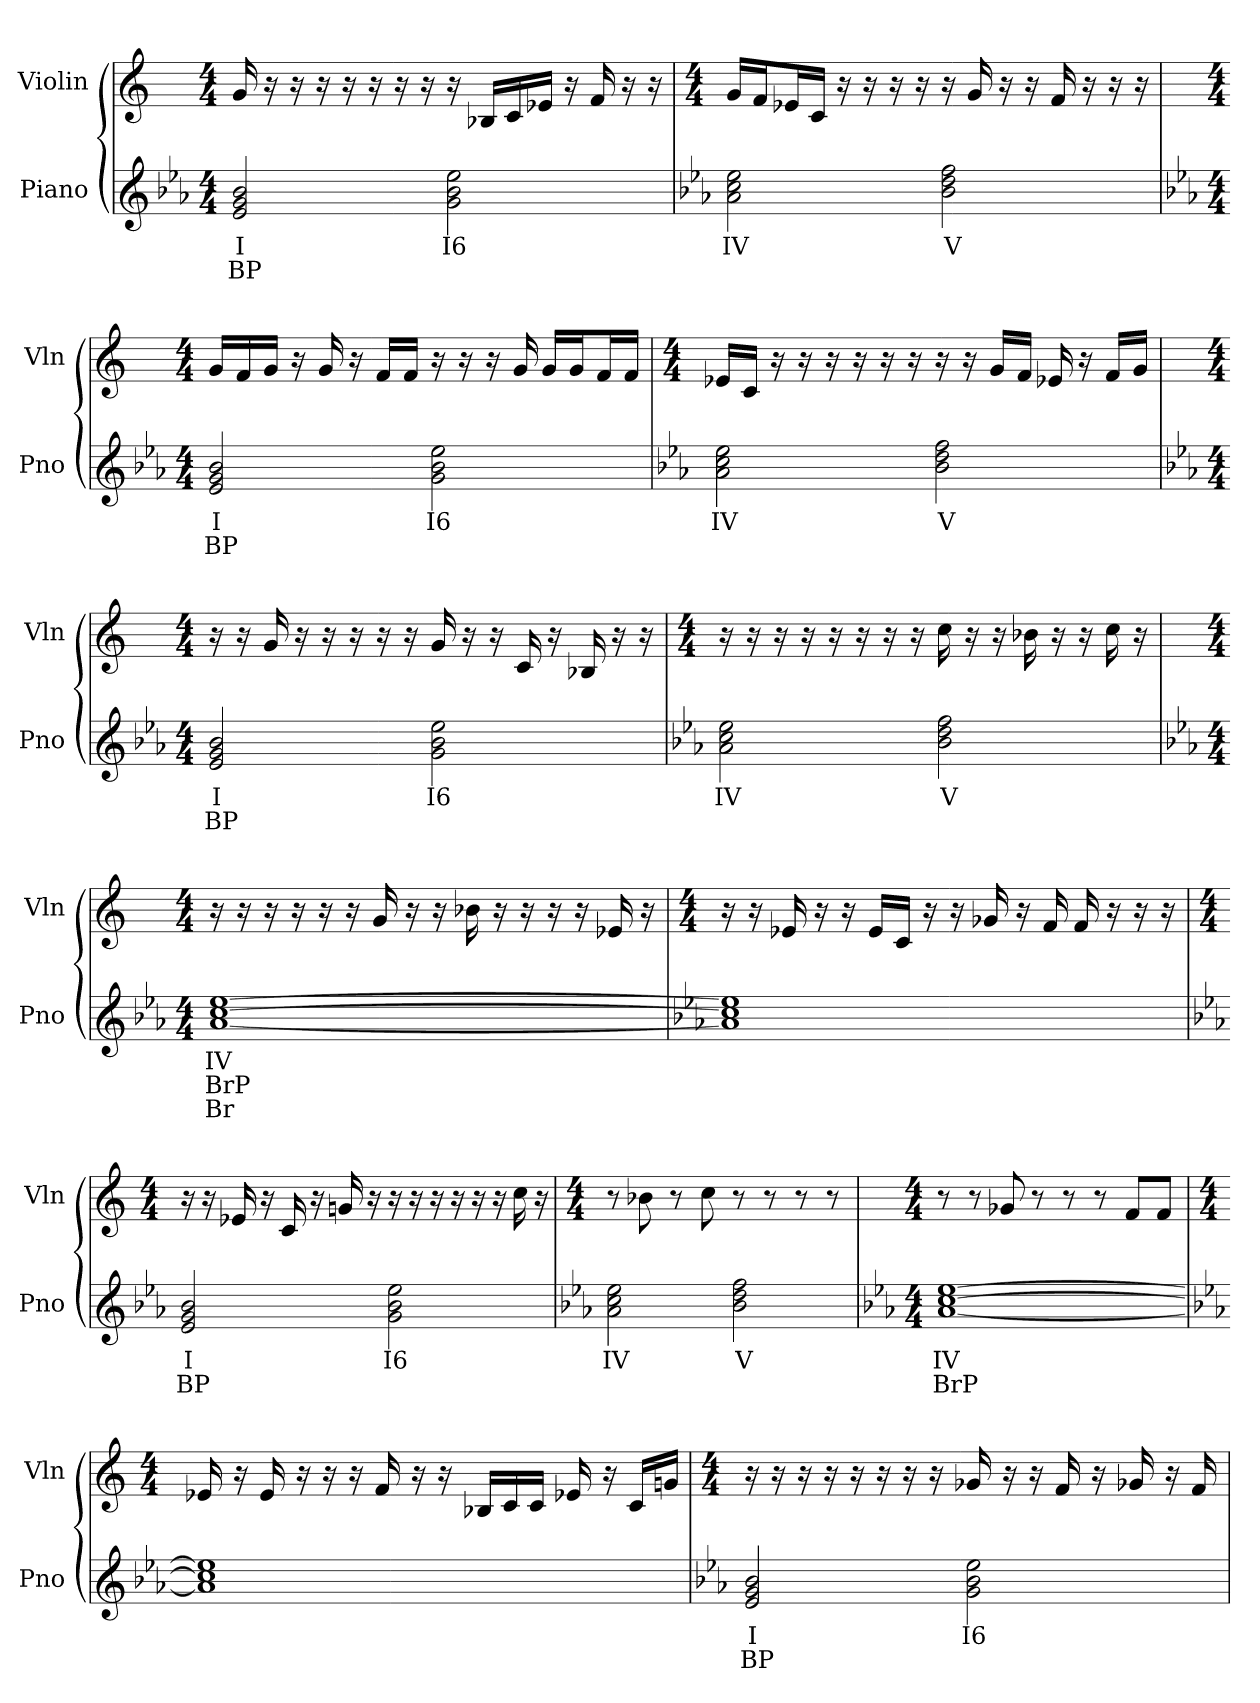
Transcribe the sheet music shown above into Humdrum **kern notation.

**kern	**text	**text	**text	**kern
*part2	*part2	*part2	*part2	*part1
*staff2	*staff2	*staff2	*staff2	*staff1
*I"Piano	*	*	*	*I"Violin
*I'Pno	*	*	*	*I'Vln
*k[b-e-a-]	*	*	*	*
*E-:	*	*	*	*
*M4/4	*	*	*	*M4/4
=	=	=	=	=
2e- 2g 2b-	I	BP	.	16g
.	.	.	.	16r
.	.	.	.	16r
.	.	.	.	16r
.	.	.	.	16r
.	.	.	.	16r
.	.	.	.	16r
.	.	.	.	16r
2g 2b- 2ee-	I6	.	.	16r
.	.	.	.	16B-XLL
.	.	.	.	16c
.	.	.	.	16e-XJJ
.	.	.	.	16r
.	.	.	.	16f
.	.	.	.	16r
.	.	.	.	16r
=	=	=	=	=
*k[b-e-a-]	*	*	*	*
*E-:	*	*	*	*
*	*	*	*	*M4/4
2a- 2cc 2ee-	IV	.	.	16gLL
.	.	.	.	16fJ
.	.	.	.	16e-XL
.	.	.	.	16cJJ
.	.	.	.	16r
.	.	.	.	16r
.	.	.	.	16r
.	.	.	.	16r
2b- 2dd 2ff	V	.	.	16r
.	.	.	.	16g
.	.	.	.	16r
.	.	.	.	16r
.	.	.	.	16f
.	.	.	.	16r
.	.	.	.	16r
.	.	.	.	16r
=	=	=	=	=
*k[b-e-a-]	*	*	*	*
*E-:	*	*	*	*
*M4/4	*	*	*	*M4/4
2e- 2g 2b-	I	BP	.	16gLL
.	.	.	.	16f
.	.	.	.	16gJJ
.	.	.	.	16r
.	.	.	.	16g
.	.	.	.	16r
.	.	.	.	16fLL
.	.	.	.	16fJJ
2g 2b- 2ee-	I6	.	.	16r
.	.	.	.	16r
.	.	.	.	16r
.	.	.	.	16g
.	.	.	.	16gLL
.	.	.	.	16gJ
.	.	.	.	16fL
.	.	.	.	16fJJ
=	=	=	=	=
*k[b-e-a-]	*	*	*	*
*E-:	*	*	*	*
*	*	*	*	*M4/4
2a- 2cc 2ee-	IV	.	.	16e-XLL
.	.	.	.	16cJJ
.	.	.	.	16r
.	.	.	.	16r
.	.	.	.	16r
.	.	.	.	16r
.	.	.	.	16r
.	.	.	.	16r
2b- 2dd 2ff	V	.	.	16r
.	.	.	.	16r
.	.	.	.	16gLL
.	.	.	.	16fJJ
.	.	.	.	16e-X
.	.	.	.	16r
.	.	.	.	16fLL
.	.	.	.	16gJJ
=	=	=	=	=
*k[b-e-a-]	*	*	*	*
*E-:	*	*	*	*
*M4/4	*	*	*	*M4/4
2e- 2g 2b-	I	BP	.	16r
.	.	.	.	16r
.	.	.	.	16g
.	.	.	.	16r
.	.	.	.	16r
.	.	.	.	16r
.	.	.	.	16r
.	.	.	.	16r
2g 2b- 2ee-	I6	.	.	16g
.	.	.	.	16r
.	.	.	.	16r
.	.	.	.	16c
.	.	.	.	16r
.	.	.	.	16B-X
.	.	.	.	16r
.	.	.	.	16r
=	=	=	=	=
*k[b-e-a-]	*	*	*	*
*E-:	*	*	*	*
*	*	*	*	*M4/4
2a- 2cc 2ee-	IV	.	.	16r
.	.	.	.	16r
.	.	.	.	16r
.	.	.	.	16r
.	.	.	.	16r
.	.	.	.	16r
.	.	.	.	16r
.	.	.	.	16r
2b- 2dd 2ff	V	.	.	16cc
.	.	.	.	16r
.	.	.	.	16r
.	.	.	.	16b-X
.	.	.	.	16r
.	.	.	.	16r
.	.	.	.	16cc
.	.	.	.	16r
=	=	=	=	=
*k[b-e-a-]	*	*	*	*
*E-:	*	*	*	*
*M4/4	*	*	*	*M4/4
[1a- [1cc [1ee-	IV	BrP	Br	16r
.	.	.	.	16r
.	.	.	.	16r
.	.	.	.	16r
.	.	.	.	16r
.	.	.	.	16r
.	.	.	.	16g
.	.	.	.	16r
.	.	.	.	16r
.	.	.	.	16b-X
.	.	.	.	16r
.	.	.	.	16r
.	.	.	.	16r
.	.	.	.	16r
.	.	.	.	16e-X
.	.	.	.	16r
=	=	=	=	=
*k[b-e-a-]	*	*	*	*
*E-:	*	*	*	*
*	*	*	*	*M4/4
1a-] 1cc] 1ee-]	.	.	.	16r
.	.	.	.	16r
.	.	.	.	16e-X
.	.	.	.	16r
.	.	.	.	16r
.	.	.	.	16e-LL
.	.	.	.	16cJJ
.	.	.	.	16r
.	.	.	.	16r
.	.	.	.	16g-X
.	.	.	.	16r
.	.	.	.	16f
.	.	.	.	16f
.	.	.	.	16r
.	.	.	.	16r
.	.	.	.	16r
=	=	=	=	=
*k[b-e-a-]	*	*	*	*
*E-:	*	*	*	*
*	*	*	*	*M4/4
2e- 2g 2b-	I	BP	.	16r
.	.	.	.	16r
.	.	.	.	16e-X
.	.	.	.	16r
.	.	.	.	16c
.	.	.	.	16r
.	.	.	.	16gn
.	.	.	.	16r
2g 2b- 2ee-	I6	.	.	16r
.	.	.	.	16r
.	.	.	.	16r
.	.	.	.	16r
.	.	.	.	16r
.	.	.	.	16r
.	.	.	.	16cc
.	.	.	.	16r
=	=	=	=	=
*k[b-e-a-]	*	*	*	*
*E-:	*	*	*	*
*	*	*	*	*M4/4
2a- 2cc 2ee-	IV	.	.	8r
.	.	.	.	8b-X
.	.	.	.	8r
.	.	.	.	8cc
2b- 2dd 2ff	V	.	.	8r
.	.	.	.	8r
.	.	.	.	8r
.	.	.	.	8r
=	=	=	=	=
*k[b-e-a-]	*	*	*	*
*E-:	*	*	*	*
*M4/4	*	*	*	*M4/4
[1a- [1cc [1ee-	IV	BrP	.	8r
.	.	.	.	8r
.	.	.	.	8g-X
.	.	.	.	8r
.	.	.	.	8r
.	.	.	.	8r
.	.	.	.	8fL
.	.	.	.	8fJ
=	=	=	=	=
*k[b-e-a-]	*	*	*	*
*E-:	*	*	*	*
*	*	*	*	*M4/4
1a-] 1cc] 1ee-]	.	.	.	16e-X
.	.	.	.	16r
.	.	.	.	16e-
.	.	.	.	16r
.	.	.	.	16r
.	.	.	.	16r
.	.	.	.	16f
.	.	.	.	16r
.	.	.	.	16r
.	.	.	.	16B-XLL
.	.	.	.	16c
.	.	.	.	16cJJ
.	.	.	.	16e-X
.	.	.	.	16r
.	.	.	.	16cLL
.	.	.	.	16gnJJ
=	=	=	=	=
*k[b-e-a-]	*	*	*	*
*E-:	*	*	*	*
*	*	*	*	*M4/4
2e- 2g 2b-	I	BP	.	16r
.	.	.	.	16r
.	.	.	.	16r
.	.	.	.	16r
.	.	.	.	16r
.	.	.	.	16r
.	.	.	.	16r
.	.	.	.	16r
2g 2b- 2ee-	I6	.	.	16g-X
.	.	.	.	16r
.	.	.	.	16r
.	.	.	.	16f
.	.	.	.	16r
.	.	.	.	16g-X
.	.	.	.	16r
.	.	.	.	16f
=	=	=	=	=
*-	*-	*-	*-	*-
